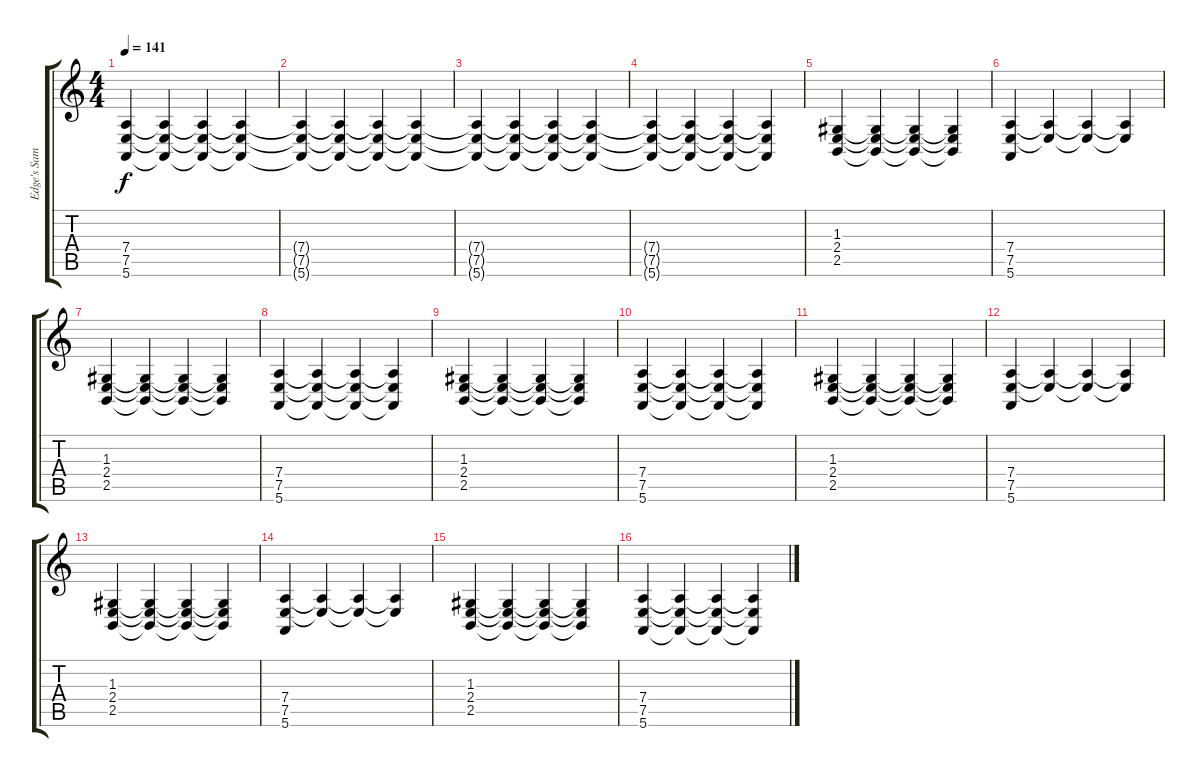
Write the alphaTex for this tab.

\track ("Edge's Sampler II" "Edge's Sam") {instrument drawbarorgan}
\staff {score tabs}
\tuning (E4 B3 G3 D3 A2 E2) {hide}
\ts (4 4)
\tempo 141
\clef g2
\ks c
(7.4 7.5 5.6).4{dy f} (7.4{t} 7.5{t} 5.6{t}).4 (7.4{t} 7.5{t} 5.6{t}).4 (7.4{t} 7.5{t} 5.6{t}).4 |
(7.4{t} 7.5{t} 5.6{t}).4 (7.4{t} 7.5{t} 5.6{t}).4 (7.4{t} 7.5{t} 5.6{t}).4 (7.4{t} 7.5{t} 5.6{t}).4 |
(7.4{t} 7.5{t} 5.6{t}).4 (7.4{t} 7.5{t} 5.6{t}).4 (7.4{t} 7.5{t} 5.6{t}).4 (7.4{t} 7.5{t} 5.6{t}).4 |
(7.4{t} 7.5{t} 5.6{t}).4 (7.4{t} 7.5{t} 5.6{t}).4 (7.4{t} 7.5{t} 5.6{t}).4 (7.4{t} 7.5{t} 5.6{t}).4 |
(1.3 2.4 2.5).4 (1.3{t} 2.4{t} 2.5{t}).4 (1.3{t} 2.4{t} 2.5{t}).4 (1.3{t} 2.4{t} 2.5{t}).4 |
(7.4 7.5 5.6).4 (7.4{t} 7.5{t}).4 (7.4{t} 7.5{t}).4 (7.4{t} 7.5{t}).4 |
(1.3 2.4 2.5).4 (1.3{t} 2.4{t} 2.5{t}).4 (1.3{t} 2.4{t} 2.5{t}).4 (1.3{t} 2.4{t} 2.5{t}).4 |
(7.4 7.5 5.6).4 (7.4{t} 7.5{t} 5.6{t}).4 (7.4{t} 7.5{t} 5.6{t}).4 (7.4{t} 7.5{t} 5.6{t}).4 |
(1.3 2.4 2.5).4 (1.3{t} 2.4{t} 2.5{t}).4 (1.3{t} 2.4{t} 2.5{t}).4 (1.3{t} 2.4{t} 2.5{t}).4 |
(7.4 7.5 5.6).4 (7.4{t} 7.5{t} 5.6{t}).4 (7.4{t} 7.5{t} 5.6{t}).4 (7.4{t} 7.5{t} 5.6{t}).4 |
(1.3 2.4 2.5).4 (1.3{t} 2.4{t} 2.5{t}).4 (1.3{t} 2.4{t} 2.5{t}).4 (1.3{t} 2.4{t} 2.5{t}).4 |
(7.4 7.5 5.6).4 (7.4{t} 7.5{t}).4 (7.4{t} 7.5{t}).4 (7.4{t} 7.5{t}).4 |
(1.3 2.4 2.5).4 (1.3{t} 2.4{t} 2.5{t}).4 (1.3{t} 2.4{t} 2.5{t}).4 (1.3{t} 2.4{t} 2.5{t}).4 |
(7.4 7.5 5.6).4 (7.4{t} 7.5{t}).4 (7.4{t} 7.5{t}).4 (7.4{t} 7.5{t}).4 |
(1.3 2.4 2.5).4 (1.3{t} 2.4{t} 2.5{t}).4 (1.3{t} 2.4{t} 2.5{t}).4 (1.3{t} 2.4{t} 2.5{t}).4 |
(7.4 7.5 5.6).4 (7.4{t} 7.5{t} 5.6{t}).4 (7.4{t} 7.5{t} 5.6{t}).4 (7.4{t} 7.5{t} 5.6{t}).4
